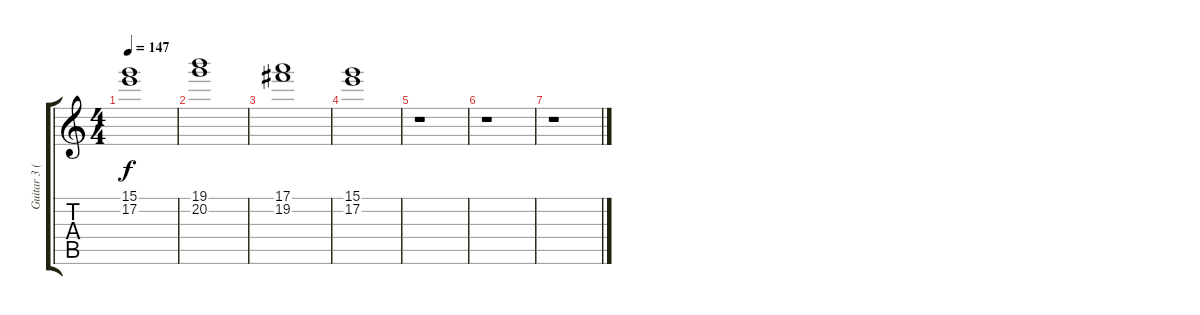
\track ("Guitar 3 (Little Fills)" "Guitar 3 (") {instrument distortionguitar}
\staff {score tabs}
\tuning (E4 B3 G3 D3 A2 E2) {hide}
\ts (4 4)
\tempo 147
\clef g2
\ks c
(15.1 17.2).1{dy f} |
(19.1 20.2).1 |
(17.1 19.2).1 |
(15.1 17.2).1 |
r.1 |
r.1 |
r.1
